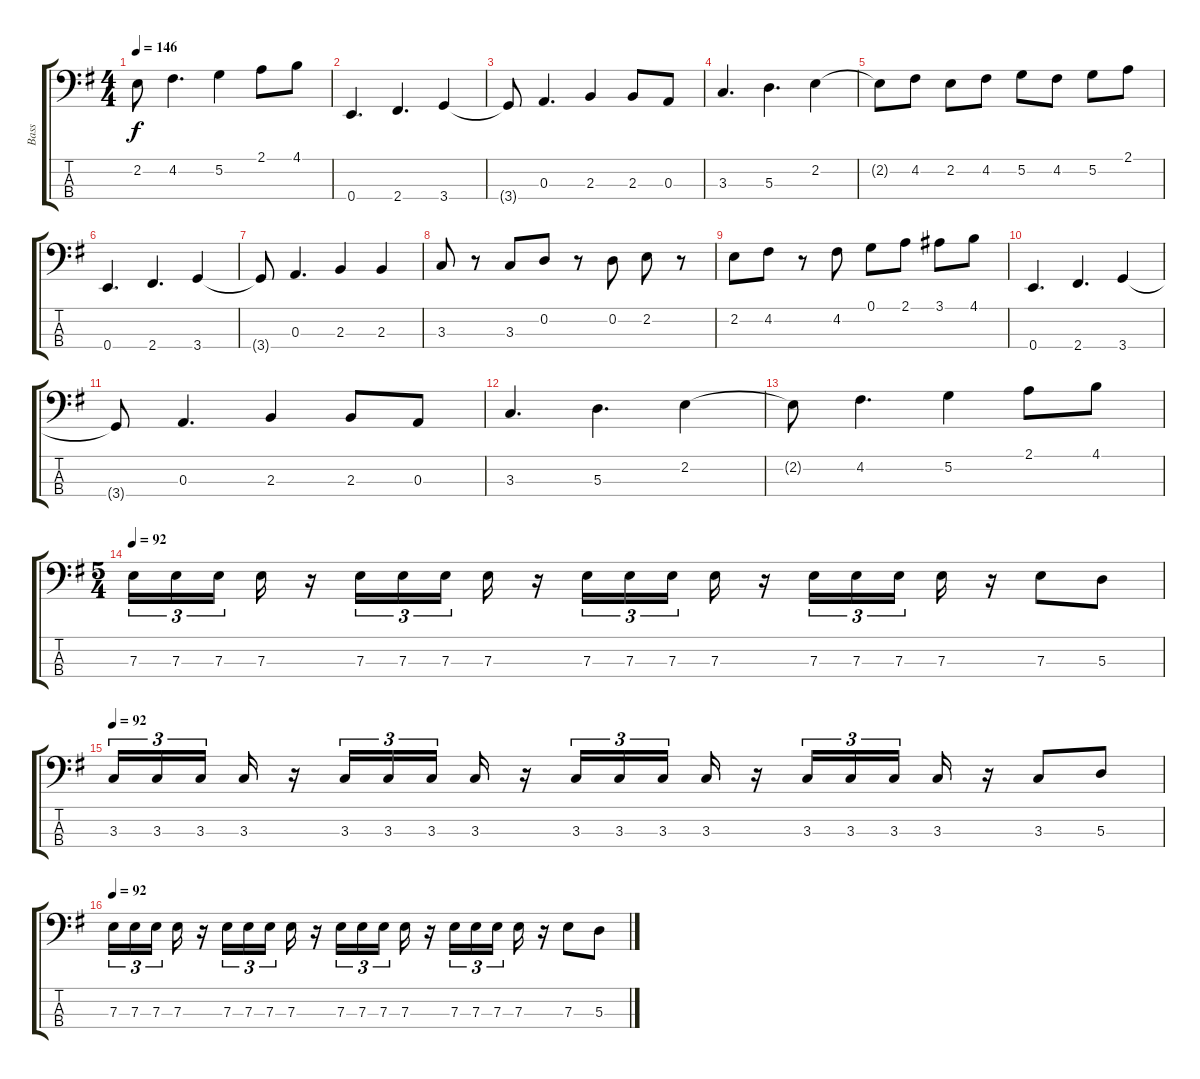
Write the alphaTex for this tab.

\track ("Bass" "Bass") {instrument electricbassfinger}
\staff {score tabs}
\tuning (G2 D2 A1 E1) {hide}
\ts (4 4)
\tempo 146
\clef f4
\ks g
2.2{t}.8{dy f} 4.2.4{d} 5.2.4 2.1.8 4.1.8 |
0.4.4{d} 2.4.4{d} 3.4.4 |
3.4{t}.8 0.3.4{d} 2.3.4 2.3.8 0.3.8 |
3.3.4{d} 5.3.4{d} 2.2.4 |
2.2{t}.8 4.2.8 2.2.8 4.2.8 5.2.8 4.2.8 5.2.8 2.1.8 |
0.4.4{d} 2.4.4{d} 3.4.4 |
3.4{t}.8 0.3.4{d} 2.3.4 2.3.4 |
3.3.8 r.8 3.3.8 0.2.8 r.8 0.2.8 2.2.8 r.8 |
2.2.8 4.2.8 r.8 4.2.8 0.1.8 2.1.8 3.1.8 4.1.8 |
0.4.4{d} 2.4.4{d} 3.4.4 |
3.4{t}.8 0.3.4{d} 2.3.4 2.3.8 0.3.8 |
3.3.4{d} 5.3.4{d} 2.2.4 |
2.2{t}.8 4.2.4{d} 5.2.4 2.1.8 4.1.8 |
\ts (5 4)
\tempo 92
7.3.16{tu (3 2)} 7.3.16{tu (3 2)} 7.3.16{tu (3 2) beam splitsecondary} 7.3.16 r.16 7.3.16{tu (3 2)} 7.3.16{tu (3 2)} 7.3.16{tu (3 2) beam splitsecondary} 7.3.16 r.16 7.3.16{tu (3 2)} 7.3.16{tu (3 2)} 7.3.16{tu (3 2) beam splitsecondary} 7.3.16 r.16 7.3.16{tu (3 2)} 7.3.16{tu (3 2)} 7.3.16{tu (3 2) beam splitsecondary} 7.3.16 r.16 7.3.8 5.3.8 |
\tempo 92
3.3.16{tu (3 2)} 3.3.16{tu (3 2)} 3.3.16{tu (3 2) beam splitsecondary} 3.3.16 r.16 3.3.16{tu (3 2)} 3.3.16{tu (3 2)} 3.3.16{tu (3 2) beam splitsecondary} 3.3.16 r.16 3.3.16{tu (3 2)} 3.3.16{tu (3 2)} 3.3.16{tu (3 2) beam splitsecondary} 3.3.16 r.16 3.3.16{tu (3 2)} 3.3.16{tu (3 2)} 3.3.16{tu (3 2) beam splitsecondary} 3.3.16 r.16 3.3.8 5.3.8 |
\tempo 92
7.3.16{tu (3 2)} 7.3.16{tu (3 2)} 7.3.16{tu (3 2) beam splitsecondary} 7.3.16 r.16 7.3.16{tu (3 2)} 7.3.16{tu (3 2)} 7.3.16{tu (3 2) beam splitsecondary} 7.3.16 r.16 7.3.16{tu (3 2)} 7.3.16{tu (3 2)} 7.3.16{tu (3 2) beam splitsecondary} 7.3.16 r.16 7.3.16{tu (3 2)} 7.3.16{tu (3 2)} 7.3.16{tu (3 2) beam splitsecondary} 7.3.16 r.16 7.3.8 5.3.8
